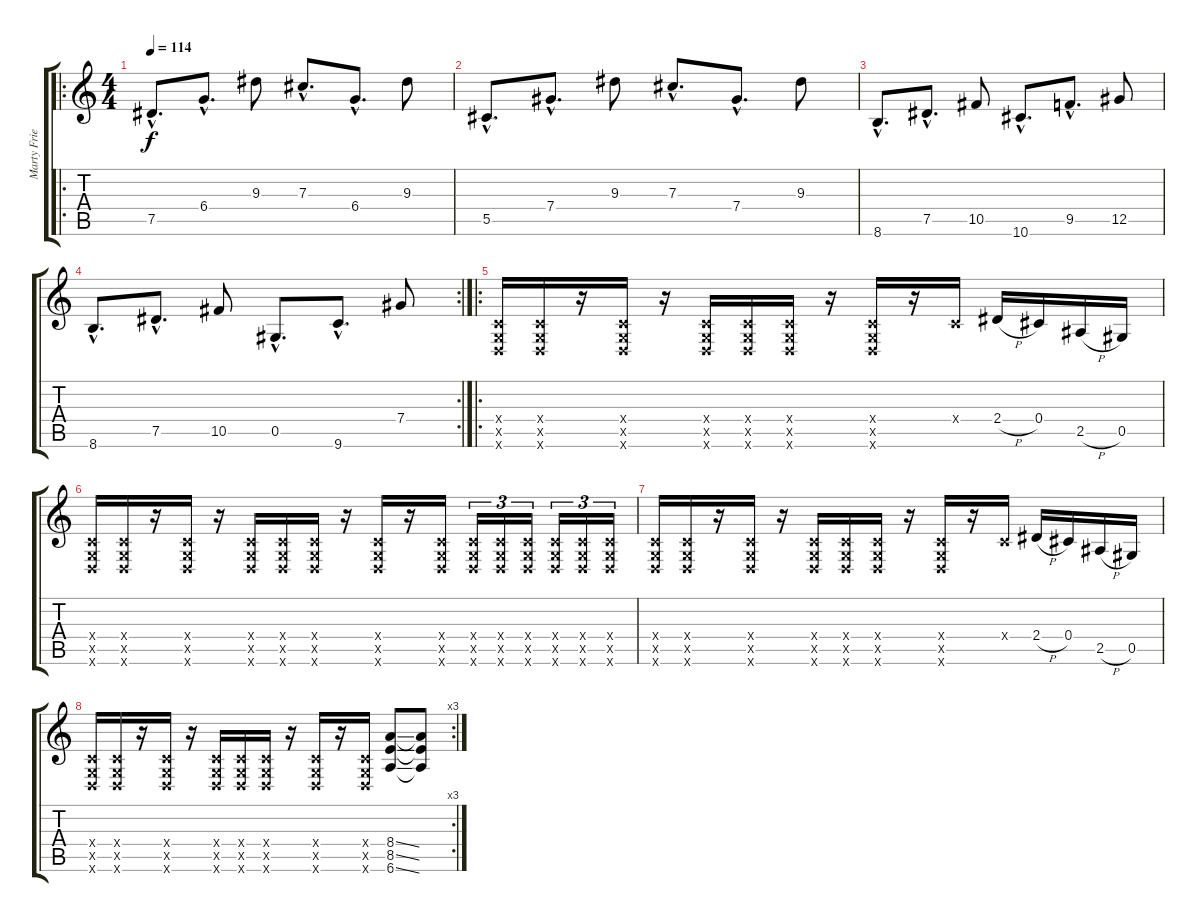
\track ("Marty Friedman" "Marty Frie") {instrument distortionguitar}
\staff {score tabs}
\tuning (Eb4 Bb3 Gb3 Db3 Ab2 Eb2) {hide}
\ro
\ts (4 4)
\tempo 114
\clef g2
\ks c
7.5{hac}.8{d dy f} 6.4{hac}.8{d} 9.3.8 7.3{hac}.8{d} 6.4{hac}.8{d} 9.3.8 |
5.5{hac}.8{d} 7.4{hac}.8{d} 9.3.8 7.3{hac}.8{d} 7.4{hac}.8{d} 9.3.8 |
8.6{hac}.8{d} 7.5{hac}.8{d} 10.5.8 10.6{hac}.8{d} 9.5{hac}.8{d} 12.5.8 |
\rc 2
8.6{hac}.8{d} 7.5{hac}.8{d} 10.5.8 0.5{hac}.8{d} 9.6{hac}.8{d} 7.4.8 |
\ro
(-1.4{x} -1.5{x} -1.6{x}).16 (-1.4{x} -1.5{x} -1.6{x}).16 r.16 (-1.4{x} -1.5{x} -1.6{x}).16 r.16 (-1.4{x} -1.5{x} -1.6{x}).16 (-1.4{x} -1.5{x} -1.6{x}).16 (-1.4{x} -1.5{x} -1.6{x}).16 r.16 (-1.4{x} -1.5{x} -1.6{x}).16 r.16 -1.4{x}.16 2.4{h}.16 0.4.16 2.5{h}.16 0.5.16 |
(-1.4{x} -1.5{x} -1.6{x}).16 (-1.4{x} -1.5{x} -1.6{x}).16 r.16 (-1.4{x} -1.5{x} -1.6{x}).16 r.16 (-1.4{x} -1.5{x} -1.6{x}).16 (-1.4{x} -1.5{x} -1.6{x}).16 (-1.4{x} -1.5{x} -1.6{x}).16 r.16 (-1.4{x} -1.5{x} -1.6{x}).16 r.16 (-1.4{x} -1.5{x} -1.6{x}).16 (-1.4{x} -1.5{x} -1.6{x}).16{tu (3 2)} (-1.4{x} -1.5{x} -1.6{x}).16{tu (3 2)} (-1.4{x} -1.5{x} -1.6{x}).16{tu (3 2)} (-1.4{x} -1.5{x} -1.6{x}).16{tu (3 2)} (-1.4{x} -1.5{x} -1.6{x}).16{tu (3 2)} (-1.4{x} -1.5{x} -1.6{x}).16{tu (3 2)} |
(-1.4{x} -1.5{x} -1.6{x}).16 (-1.4{x} -1.5{x} -1.6{x}).16 r.16 (-1.4{x} -1.5{x} -1.6{x}).16 r.16 (-1.4{x} -1.5{x} -1.6{x}).16 (-1.4{x} -1.5{x} -1.6{x}).16 (-1.4{x} -1.5{x} -1.6{x}).16 r.16 (-1.4{x} -1.5{x} -1.6{x}).16 r.16 -1.4{x}.16 2.4{h}.16 0.4.16 2.5{h}.16 0.5.16 |
\rc 3
(-1.4{x} -1.5{x} -1.6{x}).16 (-1.4{x} -1.5{x} -1.6{x}).16 r.16 (-1.4{x} -1.5{x} -1.6{x}).16 r.16 (-1.4{x} -1.5{x} -1.6{x}).16 (-1.4{x} -1.5{x} -1.6{x}).16 (-1.4{x} -1.5{x} -1.6{x}).16 r.16 (-1.4{x} -1.5{x} -1.6{x}).16 r.16 (-1.4{x} -1.5{x} -1.6{x}).16 (8.4{ss} 8.5{ss} 6.6{ss}).8 (8.4{t} 8.5{t} 6.6{t}).8
